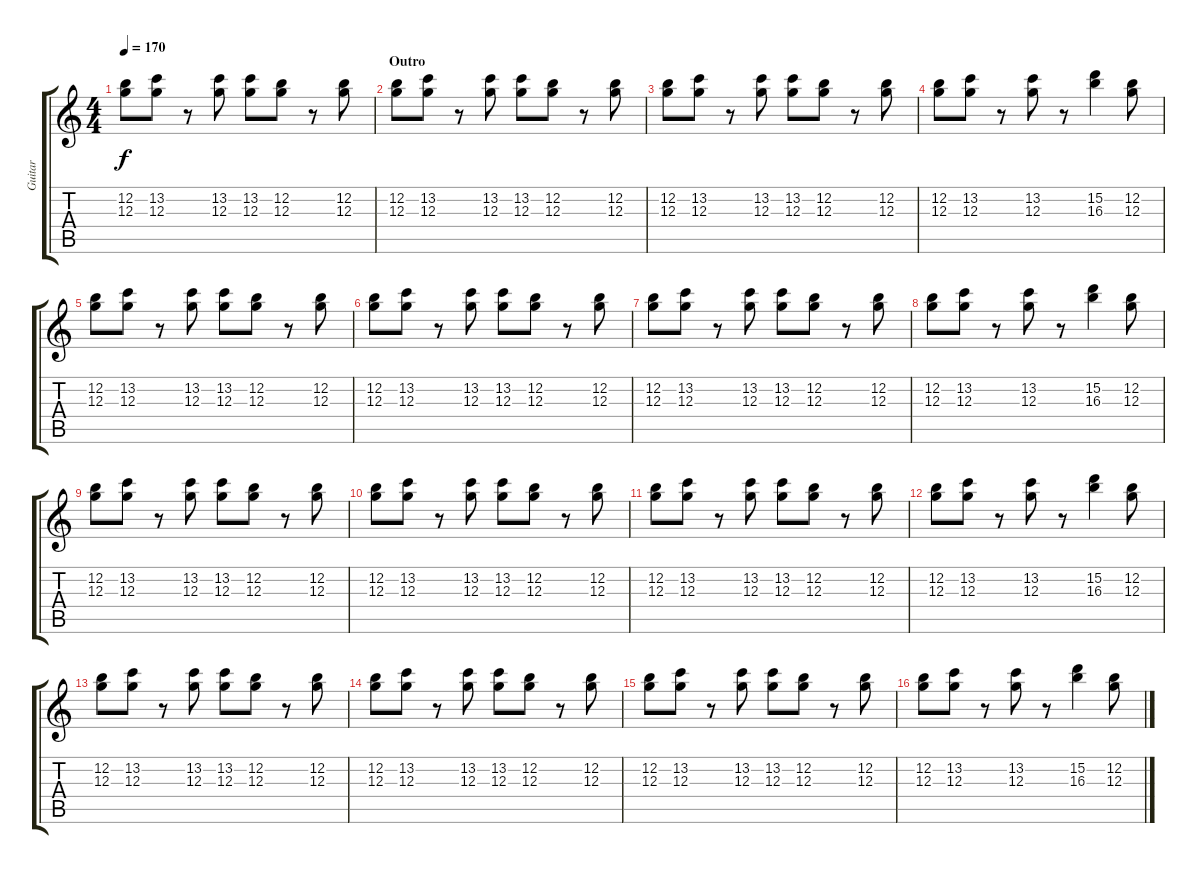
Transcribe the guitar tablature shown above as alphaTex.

\track ("Guitar" "Guitar") {instrument overdrivenguitar}
\staff {score tabs}
\tuning (E4 B3 G3 D3 A2 E2) {hide}
\ts (4 4)
\tempo 170
\clef g2
\ks c
(12.2 12.3).8{dy f} (13.2 12.3).8 r.8 (13.2 12.3).8 (13.2 12.3).8 (12.2 12.3).8 r.8 (12.2 12.3).8 |
\section ("" "Outro")
(12.2 12.3).8 (13.2 12.3).8 r.8 (13.2 12.3).8 (13.2 12.3).8 (12.2 12.3).8 r.8 (12.2 12.3).8 |
(12.2 12.3).8 (13.2 12.3).8 r.8 (13.2 12.3).8 (13.2 12.3).8 (12.2 12.3).8 r.8 (12.2 12.3).8 |
(12.2 12.3).8 (13.2 12.3).8 r.8 (13.2 12.3).8 r.8 (15.2 16.3).4 (12.2 12.3).8 |
(12.2 12.3).8 (13.2 12.3).8 r.8 (13.2 12.3).8 (13.2 12.3).8 (12.2 12.3).8 r.8 (12.2 12.3).8 |
(12.2 12.3).8 (13.2 12.3).8 r.8 (13.2 12.3).8 (13.2 12.3).8 (12.2 12.3).8 r.8 (12.2 12.3).8 |
(12.2 12.3).8 (13.2 12.3).8 r.8 (13.2 12.3).8 (13.2 12.3).8 (12.2 12.3).8 r.8 (12.2 12.3).8 |
(12.2 12.3).8 (13.2 12.3).8 r.8 (13.2 12.3).8 r.8 (15.2 16.3).4 (12.2 12.3).8 |
(12.2 12.3).8 (13.2 12.3).8 r.8 (13.2 12.3).8 (13.2 12.3).8 (12.2 12.3).8 r.8 (12.2 12.3).8 |
(12.2 12.3).8 (13.2 12.3).8 r.8 (13.2 12.3).8 (13.2 12.3).8 (12.2 12.3).8 r.8 (12.2 12.3).8 |
(12.2 12.3).8 (13.2 12.3).8 r.8 (13.2 12.3).8 (13.2 12.3).8 (12.2 12.3).8 r.8 (12.2 12.3).8 |
(12.2 12.3).8 (13.2 12.3).8 r.8 (13.2 12.3).8 r.8 (15.2 16.3).4 (12.2 12.3).8 |
(12.2 12.3).8 (13.2 12.3).8 r.8 (13.2 12.3).8 (13.2 12.3).8 (12.2 12.3).8 r.8 (12.2 12.3).8 |
(12.2 12.3).8 (13.2 12.3).8 r.8 (13.2 12.3).8 (13.2 12.3).8 (12.2 12.3).8 r.8 (12.2 12.3).8 |
(12.2 12.3).8 (13.2 12.3).8 r.8 (13.2 12.3).8 (13.2 12.3).8 (12.2 12.3).8 r.8 (12.2 12.3).8 |
(12.2 12.3).8 (13.2 12.3).8 r.8 (13.2 12.3).8 r.8 (15.2 16.3).4 (12.2 12.3).8
